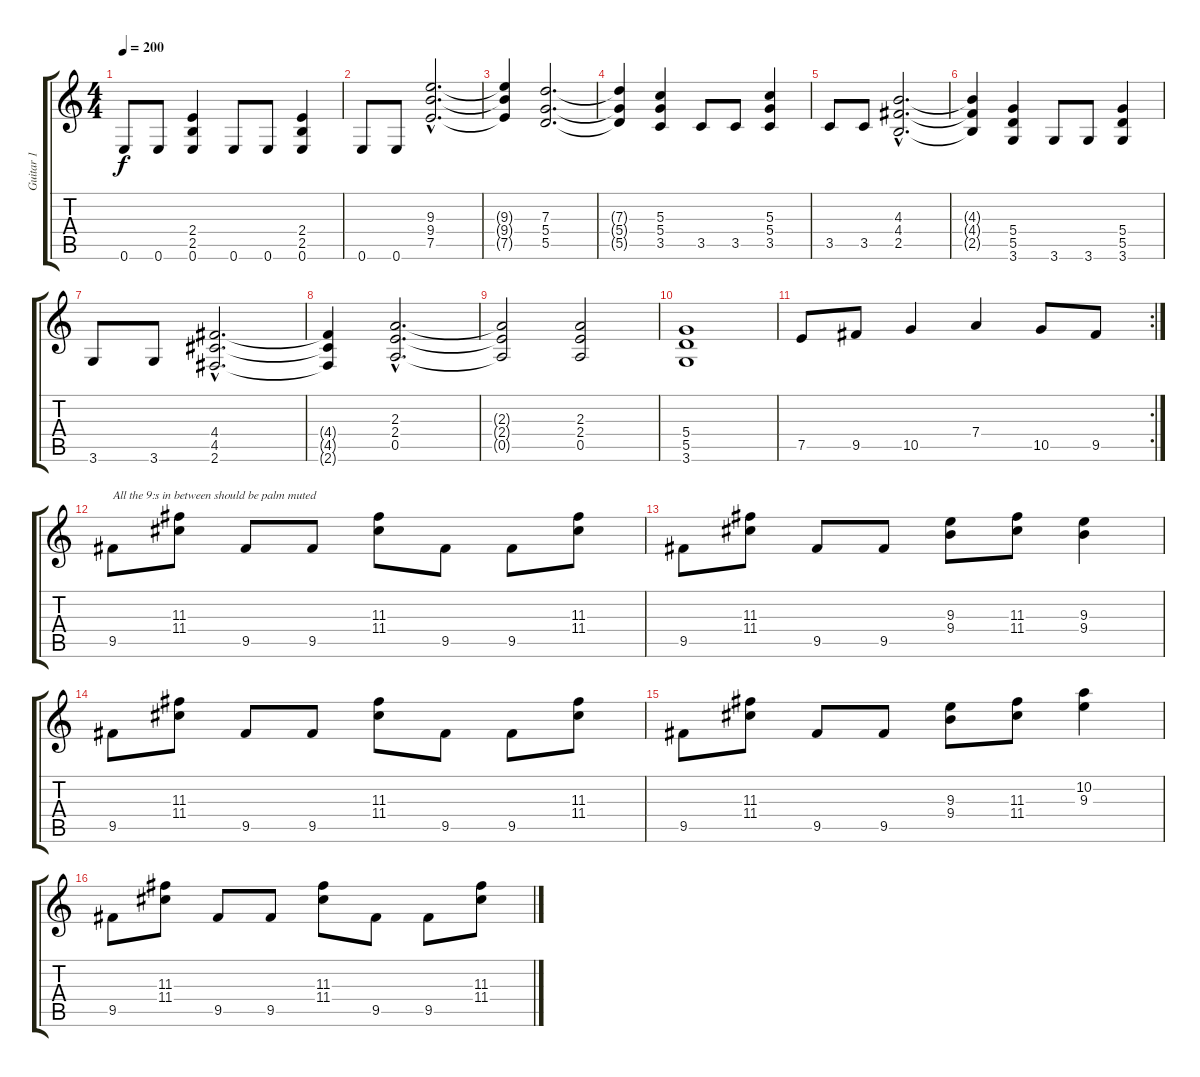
\track ("Guitar 1" "Guitar 1") {instrument distortionguitar}
\staff {score tabs}
\tuning (E4 B3 G3 D3 A2 E2) {hide}
\ts (4 4)
\tempo 200
\clef g2
\ks c
0.6.8{dy f} 0.6.8 (2.4 2.5 0.6).4 0.6.8 0.6.8 (2.4 2.5 0.6).4 |
0.6.8 0.6.8 (9.3{hac} 9.4{hac} 7.5{hac}).2{d} |
(9.3{t} 9.4{t} 7.5{t}).4 (7.3 5.4 5.5).2{d} |
(7.3{t} 5.4{t} 5.5{t}).4 (5.3 5.4 3.5).4 3.5.8 3.5.8 (5.3 5.4 3.5).4 |
3.5.8 3.5.8 (4.3{hac} 4.4{hac} 2.5{hac}).2{d} |
(4.3{t} 4.4{t} 2.5{t}).4 (5.4 5.5 3.6).4 3.6.8 3.6.8 (5.4 5.5 3.6).4 |
3.6.8 3.6.8 (4.4{hac} 4.5{hac} 2.6{hac}).2{d} |
(4.4{t} 4.5{t} 2.6{t}).4 (2.3{hac} 2.4{hac} 0.5{hac}).2{d} |
(2.3{t} 2.4{t} 0.5{t}).2 (2.3 2.4 0.5).2 |
(5.4 5.5 3.6).1 |
\rc 2
7.5.8 9.5.8 10.5.4 7.4.4 10.5.8 9.5.8 |
9.5.8{txt "All the 9:s in between should be palm muted"} (11.3 11.4).8 9.5.8 9.5.8 (11.3 11.4).8 9.5.8 9.5.8 (11.3 11.4).8 |
9.5.8 (11.3 11.4).8 9.5.8 9.5.8 (9.3 9.4).8 (11.3 11.4).8 (9.3 9.4).4 |
9.5.8 (11.3 11.4).8 9.5.8 9.5.8 (11.3 11.4).8 9.5.8 9.5.8 (11.3 11.4).8 |
9.5.8 (11.3 11.4).8 9.5.8 9.5.8 (9.3 9.4).8 (11.3 11.4).8 (10.2 9.3).4 |
9.5.8 (11.3 11.4).8 9.5.8 9.5.8 (11.3 11.4).8 9.5.8 9.5.8 (11.3 11.4).8
